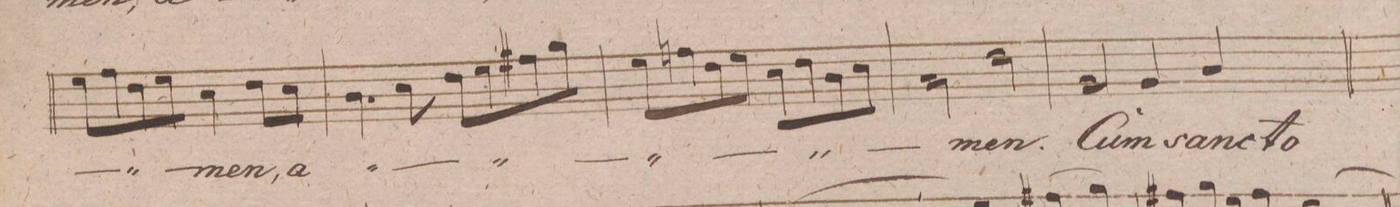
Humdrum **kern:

**kern	**text	**dynam
*I"Baſso.	*	*
*clefF4	*	*
*k[f#c#g#d#]	*	*
*met(c)	*	*
*M4/4	*	*
8G#\L	.	.
8A\	.	.
8F#\	.	.
8G#\J	.	.
4E\	-men,	.
8F#\L	a-	.
8E\J	.	.
=226	=226	=226
4.D#\	.	.
8E\	.	.
8F#\L	.	.
8G#\	.	.
8A#X\	.	.
8B\J	.	.
=227	=227	=227
8G#\L	.	.
8An\	.	.
8F#\	.	.
8G#\J	.	.
8E\L	.	.
8F#\	.	.
8D#\	.	.
8E\J	.	.
=228	=228	=228
2C#\	.	.
2F#\	-men.	.
=229	=229	=229
2BB/	Cum	.
4BB/	san-	.
4D#/	-cto	.
=230	=230	=230
*-	*-	*-
